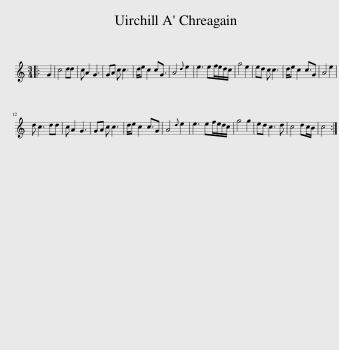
X:1
L:1/8
M:3/4
I:linebreak $
K:C
V:1 treble
V:1
|: G2 | c4 dd | c A2 G3 | GA c c3 | d/e c2 cG3/2 | %5
 A4{d} e2 | e3 ef/e/d/c/ | g4 e2 | ed c c3 | d/e c2 c3/2G | %10
 A4 e2 |$ d c3 dd | c A2 G3 | GA c c3 | d/e c2 c3/2G | %15
 A4{d} e2 | e3 ef/e/d/c/ | g4 g2 | ed c3 d | c4 dc/B/ | %20
 c4 :| %21
